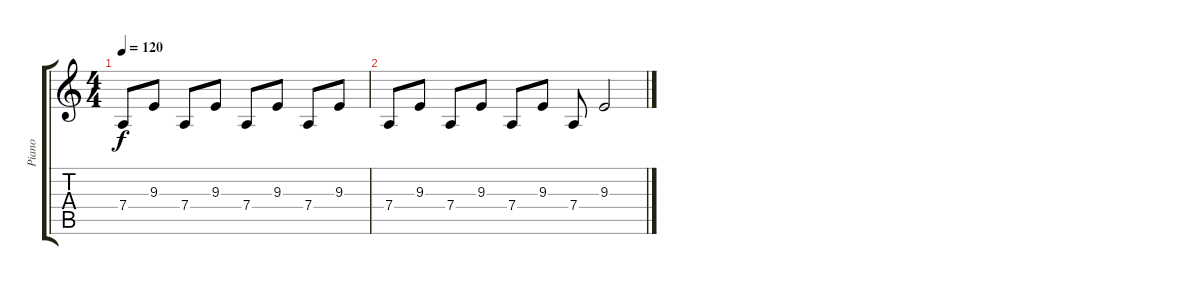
\track ("Piano" "Piano") {instrument acousticgrandpiano}
\staff {score tabs}
\tuning (E4 B3 G3 D3 A2 E2) {hide}
\ts (4 4)
\tempo 120
\clef g2
\ks c
7.4.8{dy f} 9.3.8 7.4.8 9.3.8 7.4.8 9.3.8 7.4.8 9.3.8 |
7.4.8 9.3.8 7.4.8 9.3.8 7.4.8 9.3.8 7.4.8 9.3.2
